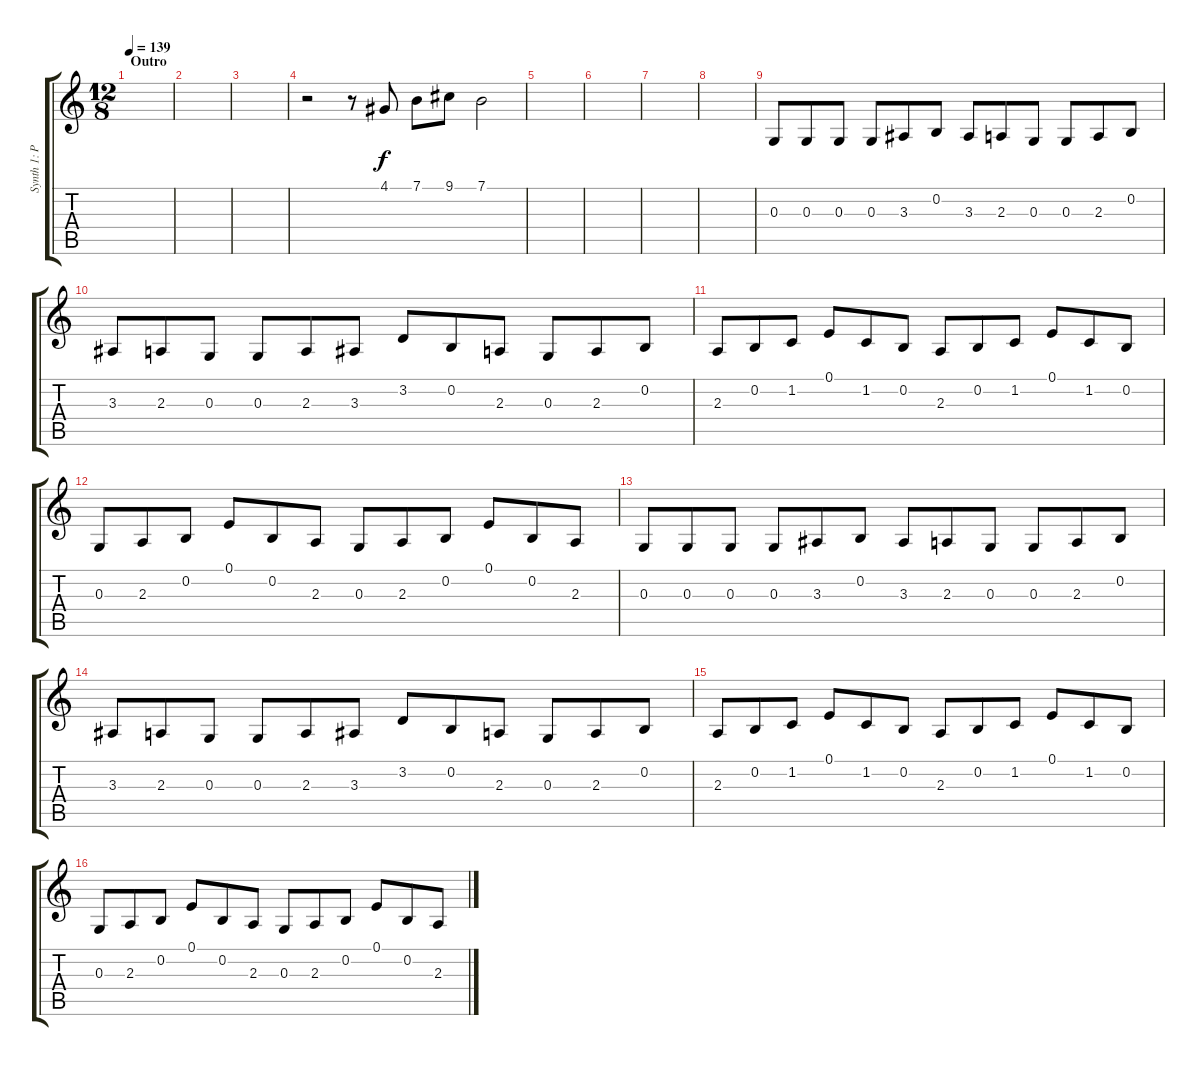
\track ("Synth 1: Patrick Moraz" "Synth 1: P") {instrument fx5brightness}
\staff {score tabs}
\tuning (E4 B3 G3 D3 A2 E2) {hide}
\ts (12 8)
\section ("" "Outro")
\tempo 139
\clef g2
\ks c
|
|
|
r.2 r.8 4.1.8{dy f} 7.1.8 9.1.8 7.1.2 |
|
|
|
|
0.3.8{instrument stringensemble1} 0.3.8 0.3.8 0.3.8 3.3.8 0.2.8 3.3.8 2.3.8 0.3.8 0.3.8 2.3.8 0.2.8 |
3.3.8 2.3.8 0.3.8 0.3.8 2.3.8 3.3.8 3.2.8 0.2.8 2.3.8 0.3.8 2.3.8 0.2.8 |
2.3.8 0.2.8 1.2.8 0.1.8 1.2.8 0.2.8 2.3.8 0.2.8 1.2.8 0.1.8 1.2.8 0.2.8 |
0.3.8 2.3.8 0.2.8 0.1.8 0.2.8 2.3.8 0.3.8 2.3.8 0.2.8 0.1.8 0.2.8 2.3.8 |
0.3.8 0.3.8 0.3.8 0.3.8 3.3.8 0.2.8 3.3.8 2.3.8 0.3.8 0.3.8 2.3.8 0.2.8 |
3.3.8 2.3.8 0.3.8 0.3.8 2.3.8 3.3.8 3.2.8 0.2.8 2.3.8 0.3.8 2.3.8 0.2.8 |
2.3.8 0.2.8 1.2.8 0.1.8 1.2.8 0.2.8 2.3.8 0.2.8 1.2.8 0.1.8 1.2.8 0.2.8 |
0.3.8 2.3.8 0.2.8 0.1.8 0.2.8 2.3.8 0.3.8 2.3.8 0.2.8 0.1.8 0.2.8 2.3.8
